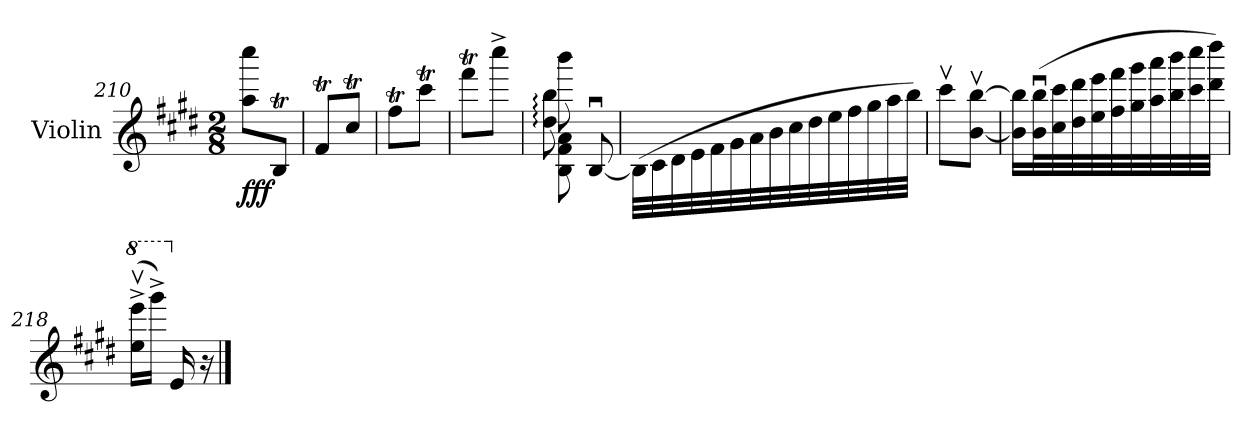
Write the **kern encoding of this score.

**kern	**dynam
*part1	*part1
*staff1	*staff1
*I"Violin	*
*I'Vln.	*
*clefG2	*
*k[f#c#g#d#]	*
*M2/8	*
=210	=210
!	!LO:DY:b
8aa\ 8cccc#\L	fff
8BT/J	.
=211	=211
8f#T/L	.
8cc#T/J	.
=212	=212
8ff#T\L	.
8ccc#T\J	.
=213	=213
8fff#T\L	.
8cccc#^\J	.
=214	=214
*^	*
*	*^	*
8bbb\	8B\ 8f#\ 8a\	8dd#\: 8bb\:	.
[<8Bu/	8ryy	8ryy	.
*v	*v	*v	*
!!LO:LB:g=z
=215	=215
*Xtuplet	*
(60B\LLLL]	.
60c#\	.
60d#\	.
60e\	.
60f#\	.
60g#\	.
60a\	.
60b\	.
60cc#\	.
60dd#\	.
60ee\	.
60ff#\	.
60gg#\	.
60aa\	.
60bb\JJJJ)	.
=216	=216
8ccc#v\L	.
[8b\v [8bb\vJ	.
=217	=217
16b\] 16bb\]LL	.
(160%3b\u 160%3bb\uLL	.
160%3cc#\ 160%3ccc#\	.
160%3dd#\ 160%3ddd#\	.
160%3ee\ 160%3eee\	.
160%3ff#\ 160%3fff#\	.
160%3gg#\ 160%3ggg#\	.
160%3aa\ 160%3aaa\	.
160%3bb\ 160%3bbb\	.
160%3ccc#\ 160%3cccc#\	.
160%3ddd#\ 160%3dddd#\JJJJ)	.
=218	=218
*8va	*
(16eee\v^ 16eeee\v^LL	.
16gggg#^\JJ)	.
*X8va	*
16e/	.
16r	.
==	==
*-	*-
